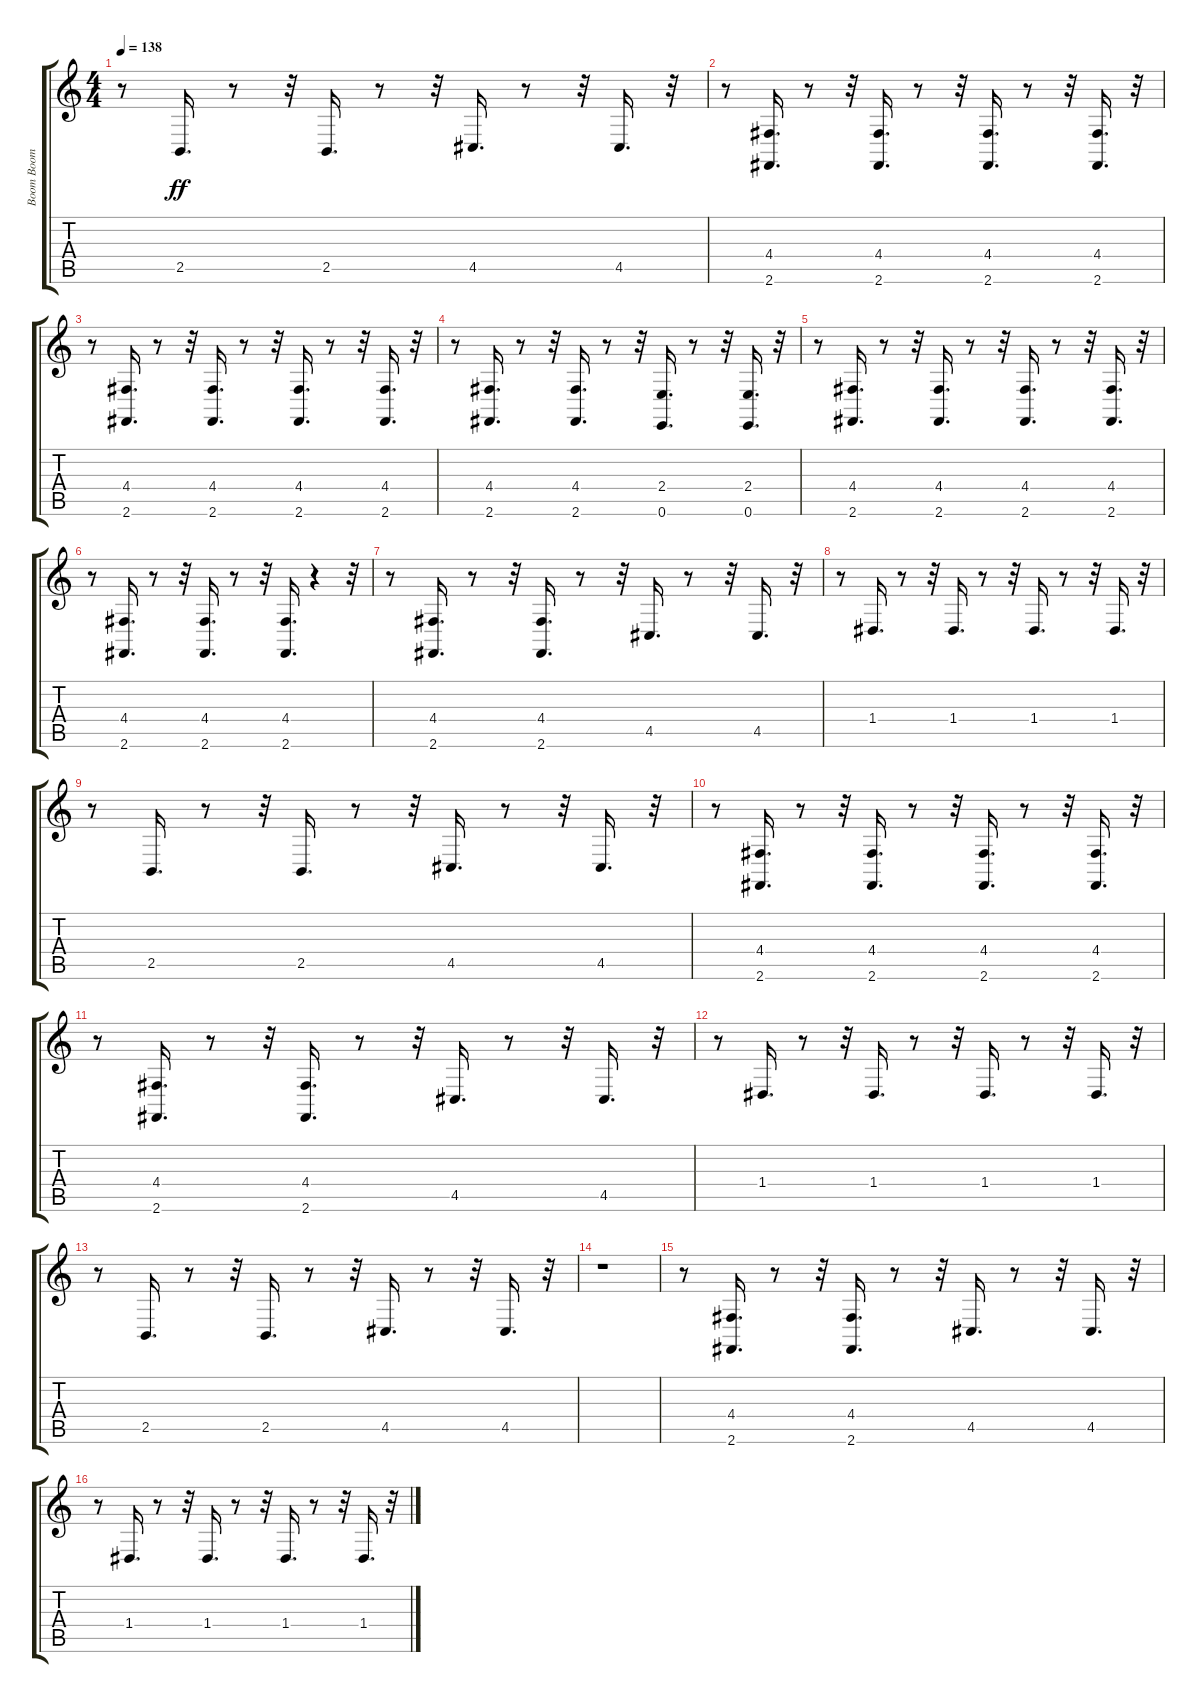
\track ("Boom Boom Boom Boom" "Boom Boom ") {instrument drawbarorgan}
\staff {score tabs}
\tuning (E4 B3 G3 D3 A2 E2) {hide}
\ts (4 4)
\tempo 138
\clef g2
\ks c
r.8{dy ff} 2.5.16{d} r.8 r.32 2.5.16{d} r.8 r.32 4.5.16{d} r.8 r.32 4.5.16{d} r.32 |
r.8 (4.4 2.6).16{d} r.8 r.32 (4.4 2.6).16{d} r.8 r.32 (4.4 2.6).16{d} r.8 r.32 (4.4 2.6).16{d} r.32 |
r.8 (4.4 2.6).16{d} r.8 r.32 (4.4 2.6).16{d} r.8 r.32 (4.4 2.6).16{d} r.8 r.32 (4.4 2.6).16{d} r.32 |
r.8 (4.4 2.6).16{d} r.8 r.32 (4.4 2.6).16{d} r.8 r.32 (2.4 0.6).16{d} r.8 r.32 (2.4 0.6).16{d} r.32 |
r.8 (4.4 2.6).16{d} r.8 r.32 (4.4 2.6).16{d} r.8 r.32 (4.4 2.6).16{d} r.8 r.32 (4.4 2.6).16{d} r.32 |
r.8 (4.4 2.6).16{d} r.8 r.32 (4.4 2.6).16{d} r.8 r.32 (4.4 2.6).16{d} r.4 r.32 |
r.8 (4.4 2.6).16{d} r.8 r.32 (4.4 2.6).16{d} r.8 r.32 4.5.16{d} r.8 r.32 4.5.16{d} r.32 |
r.8 1.4.16{d} r.8 r.32 1.4.16{d} r.8 r.32 1.4.16{d} r.8 r.32 1.4.16{d} r.32 |
r.8 2.5.16{d} r.8 r.32 2.5.16{d} r.8 r.32 4.5.16{d} r.8 r.32 4.5.16{d} r.32 |
r.8 (4.4 2.6).16{d} r.8 r.32 (4.4 2.6).16{d} r.8 r.32 (4.4 2.6).16{d} r.8 r.32 (4.4 2.6).16{d} r.32 |
r.8 (4.4 2.6).16{d} r.8 r.32 (4.4 2.6).16{d} r.8 r.32 4.5.16{d} r.8 r.32 4.5.16{d} r.32 |
r.8 1.4.16{d} r.8 r.32 1.4.16{d} r.8 r.32 1.4.16{d} r.8 r.32 1.4.16{d} r.32 |
r.8 2.5.16{d} r.8 r.32 2.5.16{d} r.8 r.32 4.5.16{d} r.8 r.32 4.5.16{d} r.32 |
r.1 |
r.8 (4.4 2.6).16{d} r.8 r.32 (4.4 2.6).16{d} r.8 r.32 4.5.16{d} r.8 r.32 4.5.16{d} r.32 |
r.8 1.4.16{d} r.8 r.32 1.4.16{d} r.8 r.32 1.4.16{d} r.8 r.32 1.4.16{d} r.32
